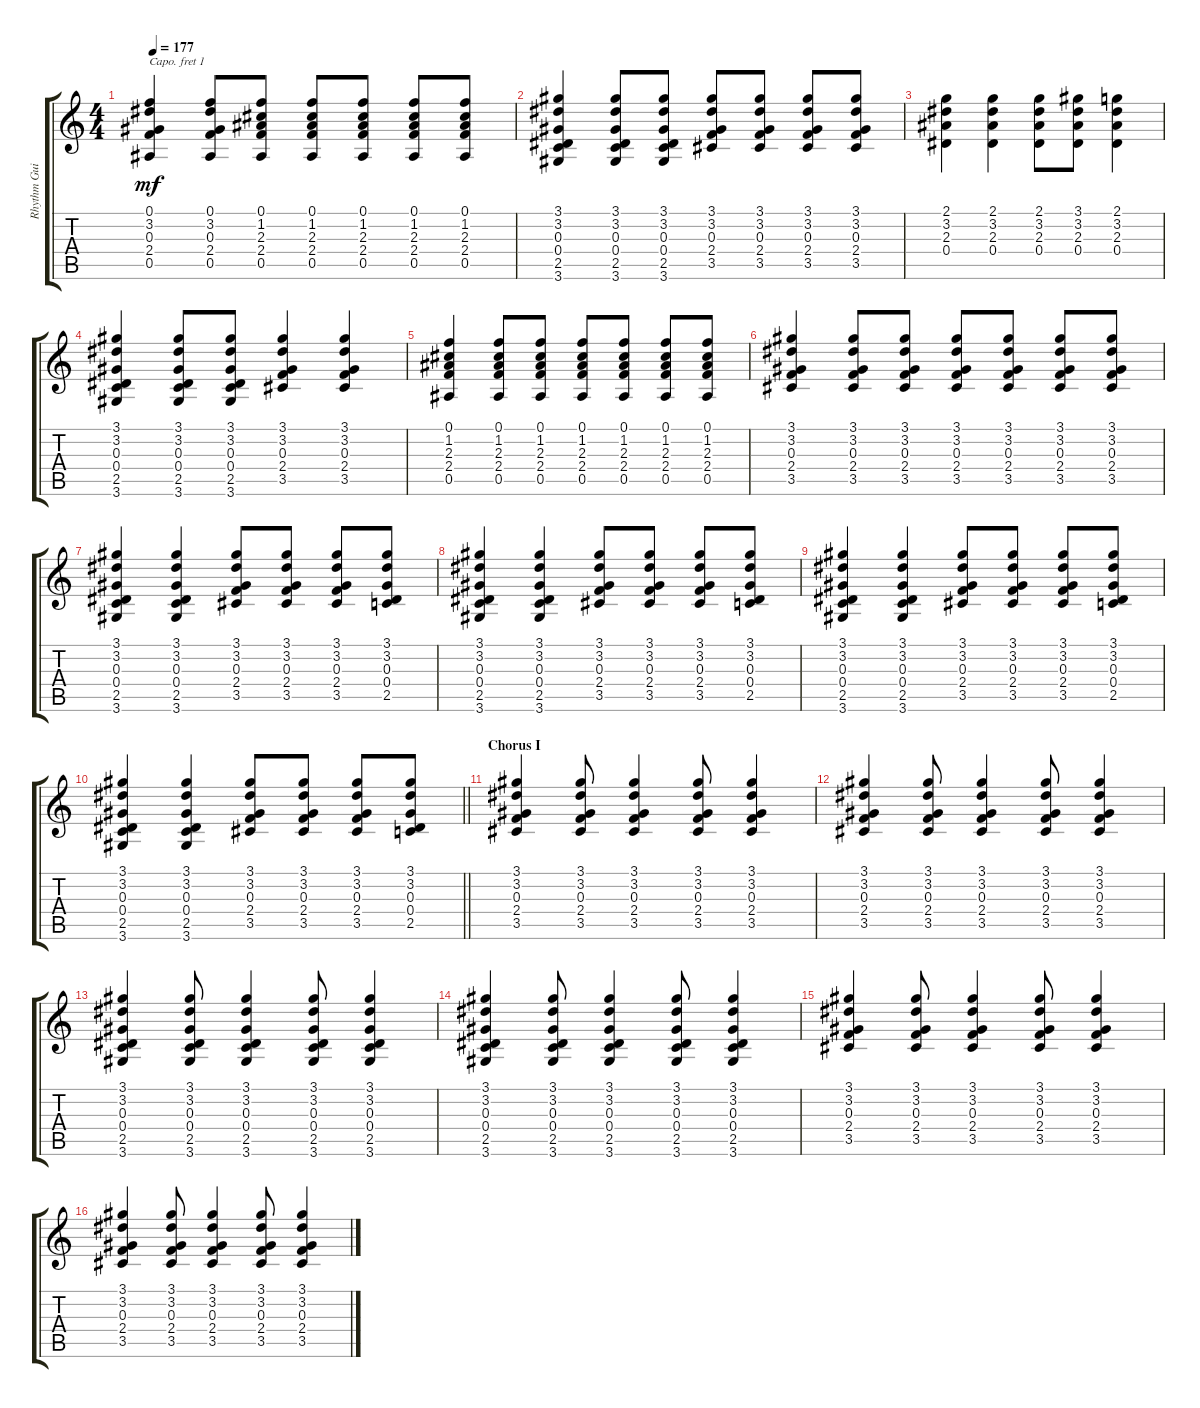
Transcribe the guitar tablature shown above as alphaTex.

\track ("Rhythm Guitar" "Rhythm Gui") {instrument acousticguitarsteel}
\staff {score tabs}
\capo 1
\tuning (E4 B3 G3 D3 A2 E2) {hide}
\ts (4 4)
\tempo 177
\clef g2
\ks c
(0.1 3.2 0.3 2.4 0.5).4{dy mf} (0.1 3.2 0.3 2.4 0.5).8 (0.1 1.2 2.3 2.4 0.5).8 (0.1 1.2 2.3 2.4 0.5).8 (0.1 1.2 2.3 2.4 0.5).8 (0.1 1.2 2.3 2.4 0.5).8 (0.1 1.2 2.3 2.4 0.5).8 |
(3.1 3.2 0.3 0.4 2.5 3.6).4 (3.1 3.2 0.3 0.4 2.5 3.6).8 (3.1 3.2 0.3 0.4 2.5 3.6).8 (3.1 3.2 0.3 2.4 3.5).8 (3.1 3.2 0.3 2.4 3.5).8 (3.1 3.2 0.3 2.4 3.5).8 (3.1 3.2 0.3 2.4 3.5).8 |
(2.1 3.2 2.3 0.4).4 (2.1 3.2 2.3 0.4).4 (2.1 3.2 2.3 0.4).8 (3.1 3.2 2.3 0.4).8 (2.1 3.2 2.3 0.4).4 |
(3.1 3.2 0.3 0.4 2.5 3.6).4 (3.1 3.2 0.3 0.4 2.5 3.6).8 (3.1 3.2 0.3 0.4 2.5 3.6).8 (3.1 3.2 0.3 2.4 3.5).4 (3.1 3.2 0.3 2.4 3.5).4 |
(0.1 1.2 2.3 2.4 0.5).4 (0.1 1.2 2.3 2.4 0.5).8 (0.1 1.2 2.3 2.4 0.5).8 (0.1 1.2 2.3 2.4 0.5).8 (0.1 1.2 2.3 2.4 0.5).8 (0.1 1.2 2.3 2.4 0.5).8 (0.1 1.2 2.3 2.4 0.5).8 |
(3.1 3.2 0.3 2.4 3.5).4 (3.1 3.2 0.3 2.4 3.5).8 (3.1 3.2 0.3 2.4 3.5).8 (3.1 3.2 0.3 2.4 3.5).8 (3.1 3.2 0.3 2.4 3.5).8 (3.1 3.2 0.3 2.4 3.5).8 (3.1 3.2 0.3 2.4 3.5).8 |
(3.1 3.2 0.3 0.4 2.5 3.6).4 (3.1 3.2 0.3 0.4 2.5 3.6).4 (3.1 3.2 0.3 2.4 3.5).8 (3.1 3.2 0.3 2.4 3.5).8 (3.1 3.2 0.3 2.4 3.5).8 (3.1 3.2 0.3 0.4 2.5).8 |
(3.1 3.2 0.3 0.4 2.5 3.6).4 (3.1 3.2 0.3 0.4 2.5 3.6).4 (3.1 3.2 0.3 2.4 3.5).8 (3.1 3.2 0.3 2.4 3.5).8 (3.1 3.2 0.3 2.4 3.5).8 (3.1 3.2 0.3 0.4 2.5).8 |
(3.1 3.2 0.3 0.4 2.5 3.6).4 (3.1 3.2 0.3 0.4 2.5 3.6).4 (3.1 3.2 0.3 2.4 3.5).8 (3.1 3.2 0.3 2.4 3.5).8 (3.1 3.2 0.3 2.4 3.5).8 (3.1 3.2 0.3 0.4 2.5).8 |
\barLineRight lightlight
(3.1 3.2 0.3 0.4 2.5 3.6).4 (3.1 3.2 0.3 0.4 2.5 3.6).4 (3.1 3.2 0.3 2.4 3.5).8 (3.1 3.2 0.3 2.4 3.5).8 (3.1 3.2 0.3 2.4 3.5).8 (3.1 3.2 0.3 0.4 2.5).8 |
\section ("" "Chorus I")
(3.1 3.2 0.3 2.4 3.5).4 (3.1 3.2 0.3 2.4 3.5).8 (3.1 3.2 0.3 2.4 3.5).4 (3.1 3.2 0.3 2.4 3.5).8 (3.1 3.2 0.3 2.4 3.5).4 |
(3.1 3.2 0.3 2.4 3.5).4 (3.1 3.2 0.3 2.4 3.5).8 (3.1 3.2 0.3 2.4 3.5).4 (3.1 3.2 0.3 2.4 3.5).8 (3.1 3.2 0.3 2.4 3.5).4 |
(3.1 3.2 0.3 0.4 2.5 3.6).4 (3.1 3.2 0.3 0.4 2.5 3.6).8 (3.1 3.2 0.3 0.4 2.5 3.6).4 (3.1 3.2 0.3 0.4 2.5 3.6).8 (3.1 3.2 0.3 0.4 2.5 3.6).4 |
(3.1 3.2 0.3 0.4 2.5 3.6).4 (3.1 3.2 0.3 0.4 2.5 3.6).8 (3.1 3.2 0.3 0.4 2.5 3.6).4 (3.1 3.2 0.3 0.4 2.5 3.6).8 (3.1 3.2 0.3 0.4 2.5 3.6).4 |
(3.1 3.2 0.3 2.4 3.5).4 (3.1 3.2 0.3 2.4 3.5).8 (3.1 3.2 0.3 2.4 3.5).4 (3.1 3.2 0.3 2.4 3.5).8 (3.1 3.2 0.3 2.4 3.5).4 |
(3.1 3.2 0.3 2.4 3.5).4 (3.1 3.2 0.3 2.4 3.5).8 (3.1 3.2 0.3 2.4 3.5).4 (3.1 3.2 0.3 2.4 3.5).8 (3.1 3.2 0.3 2.4 3.5).4
